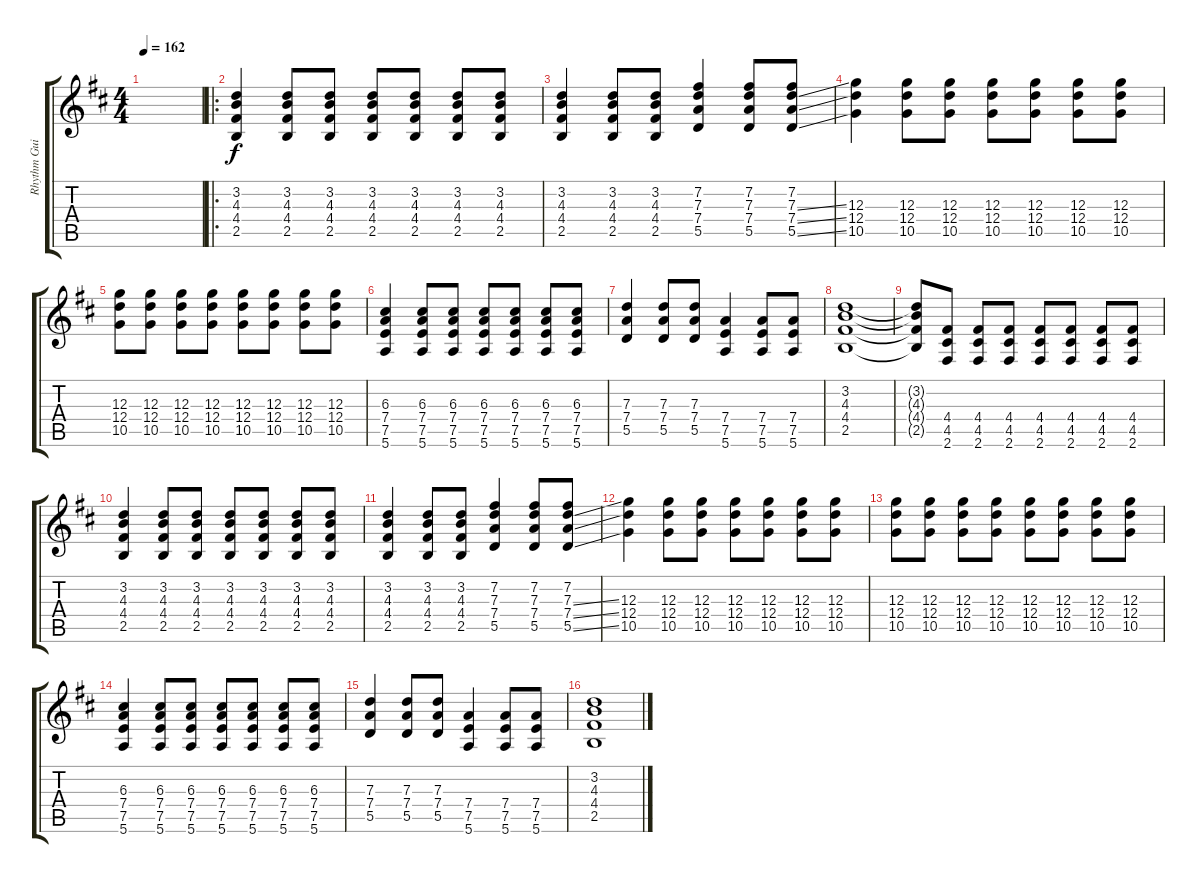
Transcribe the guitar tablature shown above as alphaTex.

\track ("Rhythm Guitar 2" "Rhythm Gui") {instrument distortionguitar}
\staff {score tabs}
\tuning (E4 B3 G3 D3 A2 E2) {hide}
\ts (4 4)
\tempo 162
\clef g2
\ks d
|
\ro
(3.2 4.3 4.4 2.5).4 (3.2 4.3 4.4 2.5).8 (3.2 4.3 4.4 2.5).8 (3.2 4.3 4.4 2.5).8 (3.2 4.3 4.4 2.5).8 (3.2 4.3 4.4 2.5).8 (3.2 4.3 4.4 2.5).8 |
(3.2 4.3 4.4 2.5).4 (3.2 4.3 4.4 2.5).8 (3.2 4.3 4.4 2.5).8 (7.2 7.3 7.4 5.5).4 (7.2 7.3 7.4 5.5).8 (7.2 7.3{ss} 7.4{ss} 5.5{ss}).8 |
(12.3 12.4 10.5).4 (12.3 12.4 10.5).8 (12.3 12.4 10.5).8 (12.3 12.4 10.5).8 (12.3 12.4 10.5).8 (12.3 12.4 10.5).8 (12.3 12.4 10.5).8 |
(12.3 12.4 10.5).8 (12.3 12.4 10.5).8 (12.3 12.4 10.5).8 (12.3 12.4 10.5).8 (12.3 12.4 10.5).8 (12.3 12.4 10.5).8 (12.3 12.4 10.5).8 (12.3 12.4 10.5).8 |
(6.3 7.4 7.5 5.6).4 (6.3 7.4 7.5 5.6).8 (6.3 7.4 7.5 5.6).8 (6.3 7.4 7.5 5.6).8 (6.3 7.4 7.5 5.6).8 (6.3 7.4 7.5 5.6).8 (6.3 7.4 7.5 5.6).8 |
(7.3 7.4 5.5).4 (7.3 7.4 5.5).8 (7.3 7.4 5.5).8 (7.4 7.5 5.6).4 (7.4 7.5 5.6).8 (7.4 7.5 5.6).8 |
(3.2 4.3 4.4 2.5).1 |
(3.2{t} 4.3{t} 4.4{t} 2.5{t}).8 (4.4 4.5 2.6).8 (4.4 4.5 2.6).8 (4.4 4.5 2.6).8 (4.4 4.5 2.6).8 (4.4 4.5 2.6).8 (4.4 4.5 2.6).8 (4.4 4.5 2.6).8 |
(3.2 4.3 4.4 2.5).4 (3.2 4.3 4.4 2.5).8 (3.2 4.3 4.4 2.5).8 (3.2 4.3 4.4 2.5).8 (3.2 4.3 4.4 2.5).8 (3.2 4.3 4.4 2.5).8 (3.2 4.3 4.4 2.5).8 |
(3.2 4.3 4.4 2.5).4 (3.2 4.3 4.4 2.5).8 (3.2 4.3 4.4 2.5).8 (7.2 7.3 7.4 5.5).4 (7.2 7.3 7.4 5.5).8 (7.2 7.3{ss} 7.4{ss} 5.5{ss}).8 |
(12.3 12.4 10.5).4 (12.3 12.4 10.5).8 (12.3 12.4 10.5).8 (12.3 12.4 10.5).8 (12.3 12.4 10.5).8 (12.3 12.4 10.5).8 (12.3 12.4 10.5).8 |
(12.3 12.4 10.5).8 (12.3 12.4 10.5).8 (12.3 12.4 10.5).8 (12.3 12.4 10.5).8 (12.3 12.4 10.5).8 (12.3 12.4 10.5).8 (12.3 12.4 10.5).8 (12.3 12.4 10.5).8 |
(6.3 7.4 7.5 5.6).4 (6.3 7.4 7.5 5.6).8 (6.3 7.4 7.5 5.6).8 (6.3 7.4 7.5 5.6).8 (6.3 7.4 7.5 5.6).8 (6.3 7.4 7.5 5.6).8 (6.3 7.4 7.5 5.6).8 |
(7.3 7.4 5.5).4 (7.3 7.4 5.5).8 (7.3 7.4 5.5).8 (7.4 7.5 5.6).4 (7.4 7.5 5.6).8 (7.4 7.5 5.6).8 |
(3.2 4.3 4.4 2.5).1
